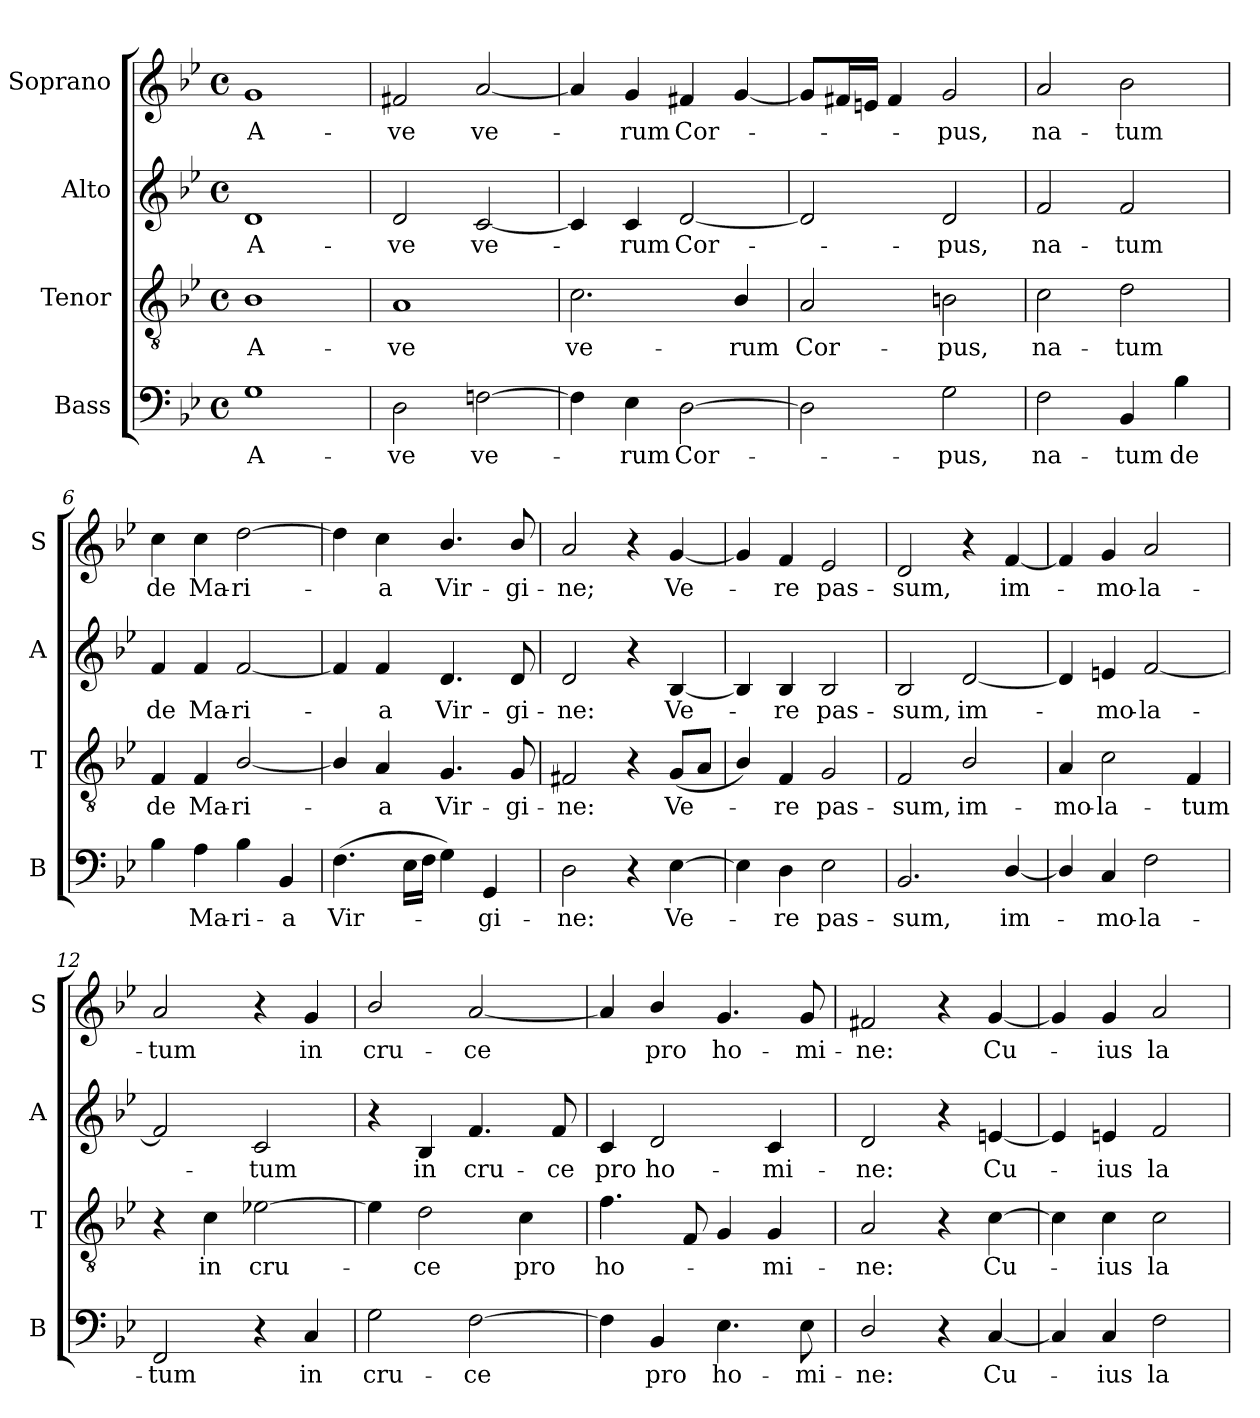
**kern	**text	**kern	**text	**kern	**text	**kern	**text
*part4	*part4	*part3	*part3	*part2	*part2	*part1	*part1
*staff4	*staff4	*staff3	*staff3	*staff2	*staff2	*staff1	*staff1
*I"Bass	*	*I"Tenor	*	*I"Alto	*	*I"Soprano	*
*I'B	*	*I'T	*	*I'A	*	*I'S	*
*clefF4	*	*clefGv2	*	*clefG2	*	*clefG2	*
*k[b-e-]	*	*k[b-e-]	*	*k[b-e-]	*	*k[b-e-]	*
*B-:	*	*B-:	*	*B-:	*	*B-:	*
*M4/4	*	*M4/4	*	*M4/4	*	*M4/4	*
*met(c)	*	*met(c)	*	*met(c)	*	*met(c)	*
*MM63	*	*MM63	*	*MM63	*	*MM63	*
=1	=1	=1	=1	=1	=1	=1	=1
!	!LO:LY:b	!	!LO:LY:b	!	!LO:LY:b	!	!LO:LY:b
1G	A-	1B-	A-	1d	A-	1g	A-
=2	=2	=2	=2	=2	=2	=2	=2
!	!LO:LY:b	!	!LO:LY:b	!	!LO:LY:b	!	!LO:LY:b
2D\	-ve	1A	-ve	2d/	-ve	2f#X/	-ve
!	!LO:LY:b	!	!	!	!LO:LY:b	!	!LO:LY:b
[2Fn\	ve-	.	.	[2c/	ve-	[2a/	ve-
=3	=3	=3	=3	=3	=3	=3	=3
!	!	!	!LO:LY:b	!	!	!	!
4F\]	.	2.c\	ve-	4c/]	.	4a/]	.
!	!LO:LY:b	!	!	!	!LO:LY:b	!	!LO:LY:b
4E-\	rum	.	.	4c/	rum	4g/	rum
!	!LO:LY:b	!	!	!	!LO:LY:b	!	!LO:LY:b
[2D\	Cor-	.	.	[2d/	Cor-	4f#X/	Cor-
!	!	!	!LO:LY:b	!	!	!	!
.	.	4B-/	-rum	.	.	[4g/	.
=4	=4	=4	=4	=4	=4	=4	=4
!	!	!	!LO:LY:b	!	!	!	!
2D\]	.	2A/	Cor-	2d/]	.	8g/L]	.
.	.	.	.	.	.	16f#X/L	.
.	.	.	.	.	.	16en/JJ	.
.	.	.	.	.	.	4f#/	.
!	!LO:LY:b	!	!LO:LY:b	!	!LO:LY:b	!	!LO:LY:b
2G\	-pus,	2Bn\	-pus,	2d/	-pus,	2g/	-pus,
=5	=5	=5	=5	=5	=5	=5	=5
!	!LO:LY:b	!	!LO:LY:b	!	!LO:LY:b	!	!LO:LY:b
2F\	na-	2c\	na-	2f/	na-	2a/	na-
!	!LO:LY:b	!	!LO:LY:b	!	!LO:LY:b	!	!LO:LY:b
4BB-/	-tum	2d\	-tum	2f/	-tum	2b-\	-tum
!	!LO:LY:b	!	!	!	!	!	!
4B-\	de	.	.	.	.	.	.
=6	=6	=6	=6	=6	=6	=6	=6
!	!	!	!LO:LY:b	!	!LO:LY:b	!	!LO:LY:b
4B-\	.	4F/	de	4f/	de	4cc\	de
!	!LO:LY:b	!	!LO:LY:b	!	!LO:LY:b	!	!LO:LY:b
4A\	Ma-	4F/	Ma-	4f/	Ma-	4cc\	Ma-
!	!LO:LY:b	!	!LO:LY:b	!	!LO:LY:b	!	!LO:LY:b
4B-\	-ri-	[2B-/	-ri-	[2f/	-ri-	[2dd\	-ri-
!	!LO:LY:b	!	!	!	!	!	!
4BB-/	-a	.	.	.	.	.	.
!!LO:LB:g=z
=7	=7	=7	=7	=7	=7	=7	=7
!	!LO:LY:b	!	!	!	!	!	!
(>4.F\	Vir-	4B-/]	.	4f/]	.	4dd\]	.
!	!	!	!LO:LY:b	!	!LO:LY:b	!	!LO:LY:b
.	.	4A/	-a	4f/	-a	4cc\	-a
16E-\LL	.	.	.	.	.	.	.
16F\JJ	.	.	.	.	.	.	.
!	!	!	!LO:LY:b	!	!LO:LY:b	!	!LO:LY:b
4G\)	.	4.G/	Vir-	4.d/	Vir-	4.b-/	Vir-
!	!LO:LY:b	!	!	!	!	!	!
4GG/	gi-	.	.	.	.	.	.
!	!	!	!LO:LY:b	!	!LO:LY:b	!	!LO:LY:b
.	.	8G/	-gi-	8d/	-gi-	8b-/	-gi-
=8	=8	=8	=8	=8	=8	=8	=8
!	!LO:LY:b	!	!LO:LY:b	!	!LO:LY:b	!	!LO:LY:b
2D\	-ne:	2F#X/	-ne:	2d/	-ne:	2a/	-ne;
4r	.	4r	.	4r	.	4r	.
!	!LO:LY:b	!	!LO:LY:b	!	!LO:LY:b	!	!LO:LY:b
[4E-\	Ve-	(<8G/L	Ve-	[4B-/	Ve-	[4g/	Ve-
.	.	8A/J	.	.	.	.	.
=9	=9	=9	=9	=9	=9	=9	=9
4E-\]	.	4B-/)	.	4B-/]	.	4g/]	.
!	!LO:LY:b	!	!LO:LY:b	!	!LO:LY:b	!	!LO:LY:b
4D\	re	4F/	re	4B-/	re	4f/	re
!	!LO:LY:b	!	!LO:LY:b	!	!LO:LY:b	!	!LO:LY:b
2E-\	pas-	2G/	pas-	2B-/	pas-	2e-/	pas-
=10	=10	=10	=10	=10	=10	=10	=10
!	!LO:LY:b	!	!LO:LY:b	!	!LO:LY:b	!	!LO:LY:b
2.BB-/	-sum,	2F/	-sum,	2B-/	-sum,	2d/	-sum,
!	!	!	!LO:LY:b	!	!LO:LY:b	!	!
.	.	2B-/	im-	[2d/	im-	4r	.
!	!LO:LY:b	!	!	!	!	!	!LO:LY:b
[4D/	im-	.	.	.	.	[4f/	im-
=11	=11	=11	=11	=11	=11	=11	=11
!	!	!	!LO:LY:b	!	!	!	!
4D/]	.	4A/	-mo-	4d/]	.	4f/]	.
!	!LO:LY:b	!	!LO:LY:b	!	!LO:LY:b	!	!LO:LY:b
4C/	-mo-	2c\	-la-	4en/	-mo-	4g/	mo-
!	!LO:LY:b	!	!	!	!LO:LY:b	!	!LO:LY:b
2F\	-la-	.	.	[2f/	-la-	2a/	-la-
!	!	!	!LO:LY:b	!	!	!	!
.	.	4F/	-tum	.	.	.	.
=12	=12	=12	=12	=12	=12	=12	=12
!	!LO:LY:b	!	!	!	!	!	!LO:LY:b
2FF/	-tum	4r	.	2f/]	.	2a/	-tum
!	!	!	!LO:LY:b	!	!	!	!
.	.	4c\	in	.	.	.	.
!	!	!	!LO:LY:b	!	!LO:LY:b	!	!
4r	.	[2e-X\	cru-	2c/	-tum	4r	.
!	!LO:LY:b	!	!	!	!	!	!LO:LY:b
4C/	in	.	.	.	.	4g/	in
=13	=13	=13	=13	=13	=13	=13	=13
!	!LO:LY:b	!	!	!	!	!	!LO:LY:b
2G\	cru-	4e-i\]	.	4r	.	2b-/	cru-
!	!	!	!LO:LY:b	!	!LO:LY:b	!	!
.	.	2d\	ce	4B-/	in	.	.
!	!LO:LY:b	!	!	!	!LO:LY:b	!	!LO:LY:b
[2F\	-ce	.	.	4.f/	cru-	[2a/	-ce
!	!	!	!LO:LY:b	!	!	!	!
.	.	4c\	pro	.	.	.	.
!	!	!	!	!	!LO:LY:b	!	!
.	.	.	.	8f/	-ce	.	.
!!LO:LB:g=z
=14	=14	=14	=14	=14	=14	=14	=14
!	!	!	!LO:LY:b	!	!LO:LY:b	!	!
4F\]	.	4.f\	ho-	4c/	pro	4a/]	.
!	!LO:LY:b	!	!	!	!LO:LY:b	!	!LO:LY:b
4BB-/	pro	.	.	2d/	ho-	4b-/	pro
.	.	8F/	.	.	.	.	.
!	!LO:LY:b	!	!	!	!	!	!LO:LY:b
4.E-\	ho-	4G/	.	.	.	4.g/	ho-
!	!	!	!LO:LY:b	!	!LO:LY:b	!	!
.	.	4G/	mi-	4c/	-mi-	.	.
!	!LO:LY:b	!	!	!	!	!	!LO:LY:b
8E-\	-mi-	.	.	.	.	8g/	-mi-
=15	=15	=15	=15	=15	=15	=15	=15
!	!LO:LY:b	!	!LO:LY:b	!	!LO:LY:b	!	!LO:LY:b
2D/	-ne:	2A/	-ne:	2d/	-ne:	2f#X/	-ne:
4r	.	4r	.	4r	.	4r	.
!	!LO:LY:b	!	!LO:LY:b	!	!LO:LY:b	!	!LO:LY:b
[4C/	Cu-	[4c\	Cu-	[4en/	Cu-	[4g/	Cu-
=16	=16	=16	=16	=16	=16	=16	=16
4C/]	.	4c\]	.	4e/]	.	4g/]	.
!	!LO:LY:b	!	!LO:LY:b	!	!LO:LY:b	!	!LO:LY:b
4C/	-ius	4c\	-ius	4en/	-ius	4g/	-ius
!	!LO:LY:b	!	!LO:LY:b	!	!LO:LY:b	!	!LO:LY:b
2F\	la-	2c\	la-	2f/	la-	2a/	la-
=	=	=	=	=	=	=	=
*-	*-	*-	*-	*-	*-	*-	*-
